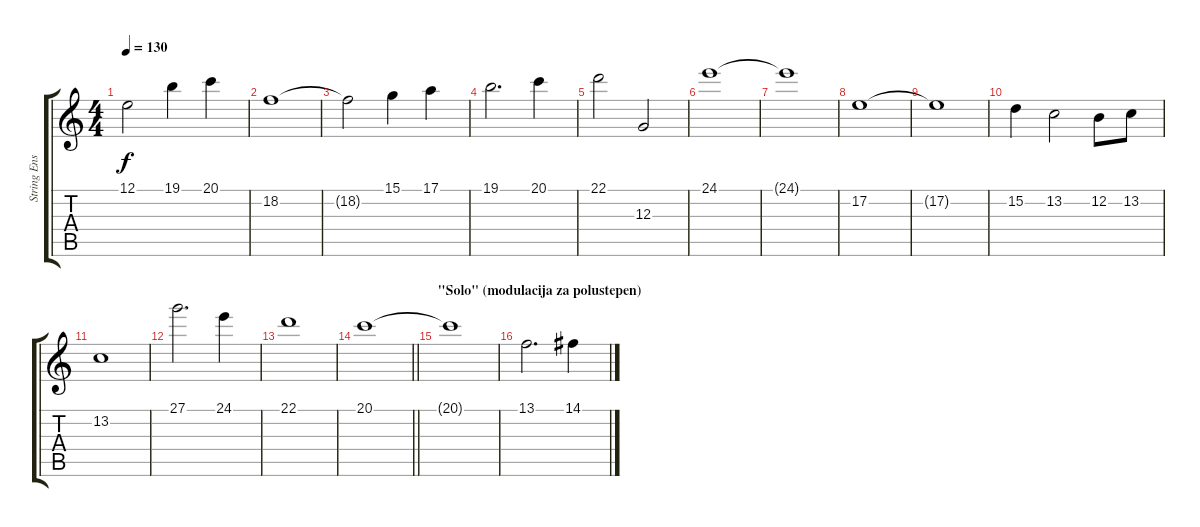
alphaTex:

\track ("String Ensemble" "String Ens") {instrument stringensemble1}
\staff {score tabs}
\tuning (E4 B3 G3 D3 A2 E2) {hide}
\ts (4 4)
\tempo 130
\clef g2
\ks c
12.1{t}.2{dy f} 19.1.4 20.1.4 |
18.2.1 |
18.2{t}.2 15.1.4 17.1.4 |
19.1.2{d} 20.1.4 |
22.1.2 12.3.2 |
24.1.1 |
24.1{t}.1 |
17.2.1 |
17.2{t}.1 |
15.2.4 13.2.2 12.2.8 13.2.8 |
13.2.1 |
27.1.2{d} 24.1.4 |
22.1.1 |
\barLineRight lightlight
20.1.1 |
\section ("" "\"Solo\" (modulacija za polustepen)")
20.1{t}.1 |
13.1.2{d volume 14} 14.1.4
